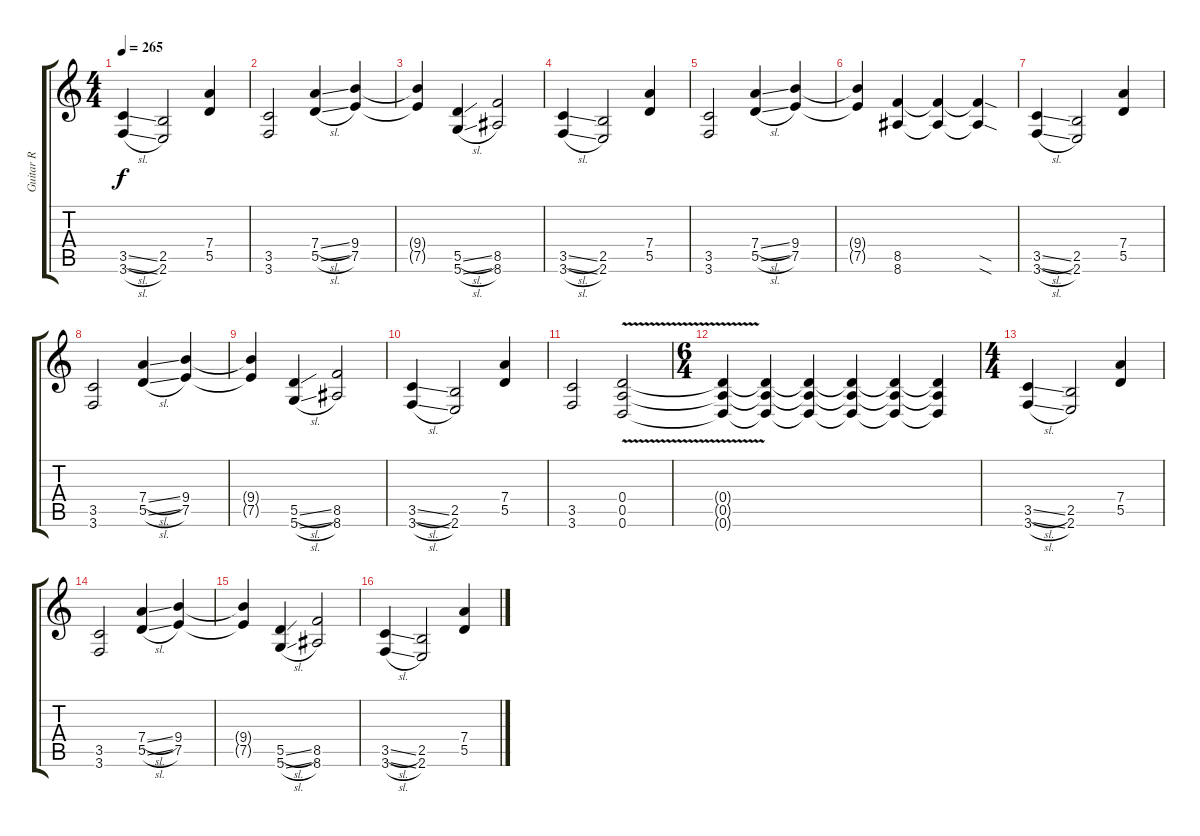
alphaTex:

\track ("Guitar R" "Guitar R") {instrument overdrivenguitar}
\staff {score tabs}
\tuning (E4 B3 G3 D3 A2 D2) {hide}
\ts (4 4)
\tempo 265
\clef g2
\ks c
(3.5{sl} 3.6{sl}).4{dy f} (2.5 2.6).2 (7.4 5.5).4 |
(3.5 3.6).2 (7.4{sl} 5.5{sl}).4 (9.4 7.5).4 |
(9.4{t} 7.5{t}).4 (5.5{sl} 5.6{sl}).4 (8.5 8.6).2 |
(3.5{sl} 3.6{sl}).4 (2.5 2.6).2 (7.4 5.5).4 |
(3.5 3.6).2 (7.4{sl} 5.5{sl}).4 (9.4 7.5).4 |
(9.4{t} 7.5{t}).4 (8.5 8.6).4 (8.5{t} 8.6{t}).4 (8.5{sod t} 8.6{sod t}).4 |
(3.5{sl} 3.6{sl}).4 (2.5 2.6).2 (7.4 5.5).4 |
(3.5 3.6).2 (7.4{sl} 5.5{sl}).4 (9.4 7.5).4 |
(9.4{t} 7.5{t}).4 (5.5{sl} 5.6{sl}).4 (8.5 8.6).2 |
(3.5{sl} 3.6{sl}).4 (2.5 2.6).2 (7.4 5.5).4 |
(3.5 3.6).2 (0.4{v} 0.5{v} 0.6{v}).2 |
\ts (6 4)
(0.4{t} 0.5{t} 0.6{t}).4 (0.4{t} 0.5{t} 0.6{t}).4 (0.4{t} 0.5{t} 0.6{t}).4 (0.4{t} 0.5{t} 0.6{t}).4 (0.4{t} 0.5{t} 0.6{t}).4 (0.4{t} 0.5{t} 0.6{t}).4 |
\ts (4 4)
(3.5{sl} 3.6{sl}).4 (2.5 2.6).2 (7.4 5.5).4 |
(3.5 3.6).2 (7.4{sl} 5.5{sl}).4 (9.4 7.5).4 |
(9.4{t} 7.5{t}).4 (5.5{sl} 5.6{sl}).4 (8.5 8.6).2 |
(3.5{sl} 3.6{sl}).4 (2.5 2.6).2 (7.4 5.5).4
